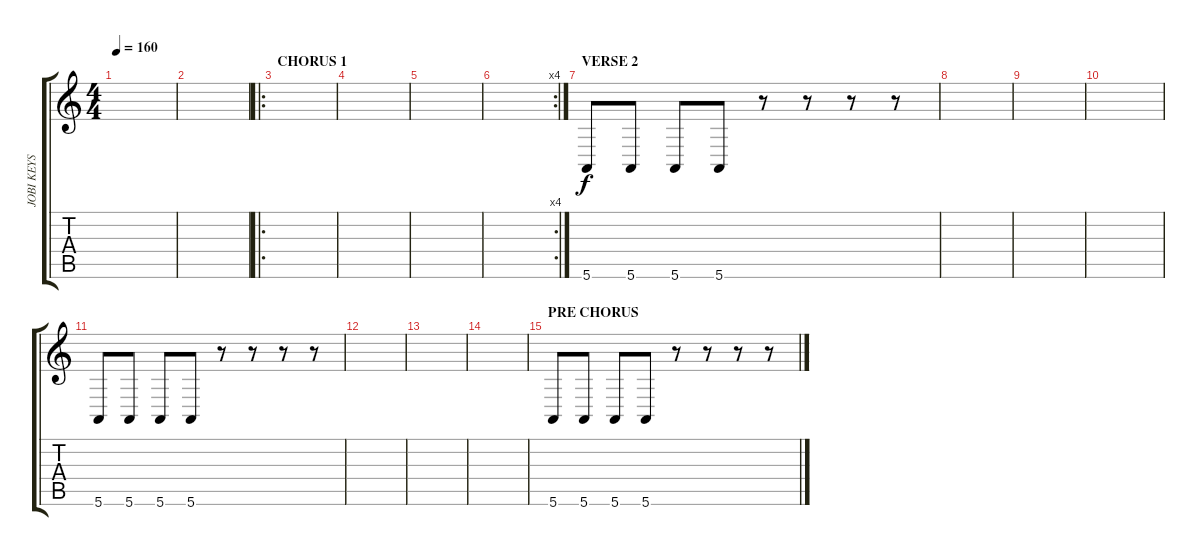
\track ("JOBI KEYS" "JOBI KEYS") {instrument lead2sawtooth}
\staff {score tabs}
\tuning (E4 B3 G3 D3 A2 E2) {hide}
\ts (4 4)
\tempo 160
\clef g2
\ks c
|
|
\ro
\section ("" "CHORUS 1")
|
|
|
\rc 4
|
\section ("" "VERSE 2")
5.6.8 5.6.8 5.6.8 5.6.8 r.8 r.8 r.8 r.8 |
|
|
|
5.6.8 5.6.8 5.6.8 5.6.8 r.8 r.8 r.8 r.8 |
|
|
|
\section ("" "PRE CHORUS")
5.6.8 5.6.8 5.6.8 5.6.8 r.8 r.8 r.8 r.8
